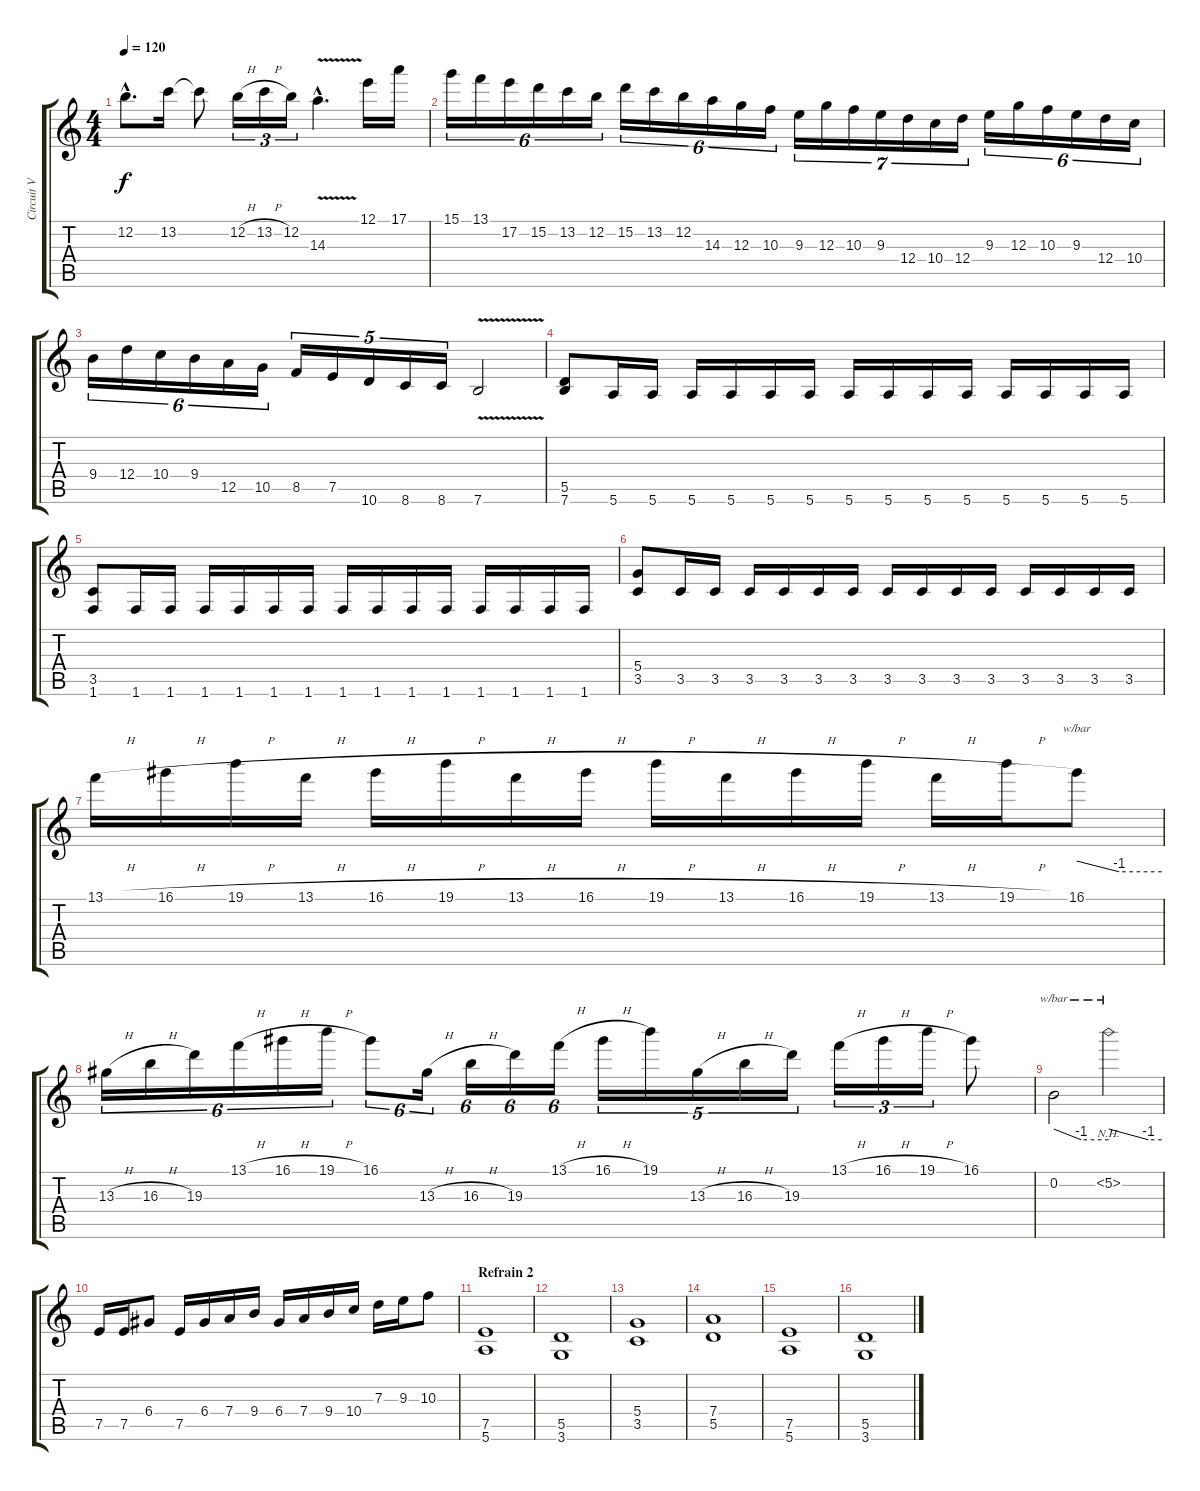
\track ("Circuit V Panther" "Circuit V ") {instrument overdrivenguitar}
\staff {score tabs}
\tuning (E4 B3 G3 D3 A2 E2) {hide}
\ts (4 4)
\tempo 120
\clef g2
\ks c
12.2{hac}.8{d dy f} 13.2.16 13.2{t}.8 12.2{h}.16{tu (3 2)} 13.2{h}.16{tu (3 2)} 12.2.16{tu (3 2)} 14.3{v hac}.4{d} 12.1.16 17.1.16 |
15.1.16{tu (6 4)} 13.1.16{tu (6 4)} 17.2.16{tu (6 4)} 15.2.16{tu (6 4)} 13.2.16{tu (6 4)} 12.2.16{tu (6 4)} 15.2.16{tu (6 4)} 13.2.16{tu (6 4)} 12.2.16{tu (6 4)} 14.3.16{tu (6 4)} 12.3.16{tu (6 4)} 10.3.16{tu (6 4)} 9.3.16{tu (7 4)} 12.3.16{tu (7 4)} 10.3.16{tu (7 4)} 9.3.16{tu (7 4)} 12.4.16{tu (7 4)} 10.4.16{tu (7 4)} 12.4.16{tu (7 4)} 9.3.16{tu (6 4)} 12.3.16{tu (6 4)} 10.3.16{tu (6 4)} 9.3.16{tu (6 4)} 12.4.16{tu (6 4)} 10.4.16{tu (6 4)} |
9.4.16{tu (6 4)} 12.4.16{tu (6 4)} 10.4.16{tu (6 4)} 9.4.16{tu (6 4)} 12.5.16{tu (6 4)} 10.5.16{tu (6 4)} 8.5.16{tu (5 4)} 7.5.16{tu (5 4)} 10.6.16{tu (5 4)} 8.6.16{tu (5 4)} 8.6.16{tu (5 4)} 7.6{v}.2 |
(5.5 7.6).8{volume 11} 5.6.16 5.6.16 5.6.16 5.6.16 5.6.16 5.6.16 5.6.16 5.6.16 5.6.16 5.6.16 5.6.16 5.6.16 5.6.16 5.6.16 |
(3.5 1.6).8 1.6.16 1.6.16 1.6.16 1.6.16 1.6.16 1.6.16 1.6.16 1.6.16 1.6.16 1.6.16 1.6.16 1.6.16 1.6.16 1.6.16 |
(5.4 3.5).8 3.5.16 3.5.16 3.5.16 3.5.16 3.5.16 3.5.16 3.5.16 3.5.16 3.5.16 3.5.16 3.5.16 3.5.16 3.5.16 3.5.16 |
13.1{h}.16{volume 15} 16.1{h}.16 19.1{h}.16 13.1{h}.16 16.1{h}.16 19.1{h}.16 13.1{h}.16 16.1{h}.16 19.1{h}.16 13.1{h}.16 16.1{h}.16 19.1{h}.16 13.1{h}.16 19.1{h}.16 16.1.8{tbe (custom default 0 0 30 -4 60 -4)} |
13.3{h}.16{tu (6 4)} 16.3{h}.16{tu (6 4)} 19.3.16{tu (6 4)} 13.1{h}.16{tu (6 4)} 16.1{h}.16{tu (6 4)} 19.1{h}.16{tu (6 4)} 16.1.8{tu (6 4)} 13.3{h}.16{tu (6 4)} 16.3{h}.16{tu (6 4)} 19.3.16{tu (6 4)} 13.1{h}.16{tu (6 4)} 16.1{h}.16{tu (5 4)} 19.1.16{tu (5 4)} 13.3{h}.16{tu (5 4)} 16.3{h}.16{tu (5 4)} 19.3.16{tu (5 4)} 13.1{h}.16{tu (3 2)} 16.1{h}.16{tu (3 2)} 19.1{h}.16{tu (3 2)} 16.1.8 |
0.2.2{tbe (custom default 0 0 30 -4 60 -4)} 5.2{nh}.2{tbe (custom default 0 0 45 -4 60 -4)} |
7.5.16{volume 11} 7.5.16 6.4.8 7.5.16 6.4.16 7.4.16 9.4.16 6.4.16 7.4.16 9.4.16 10.4.16 7.3.16 9.3.16 10.3.8 |
\section ("" "Refrain 2")
(7.5 5.6).1 |
(5.5 3.6).1 |
(5.4 3.5).1 |
(7.4 5.5).1 |
(7.5 5.6).1 |
(5.5 3.6).1
